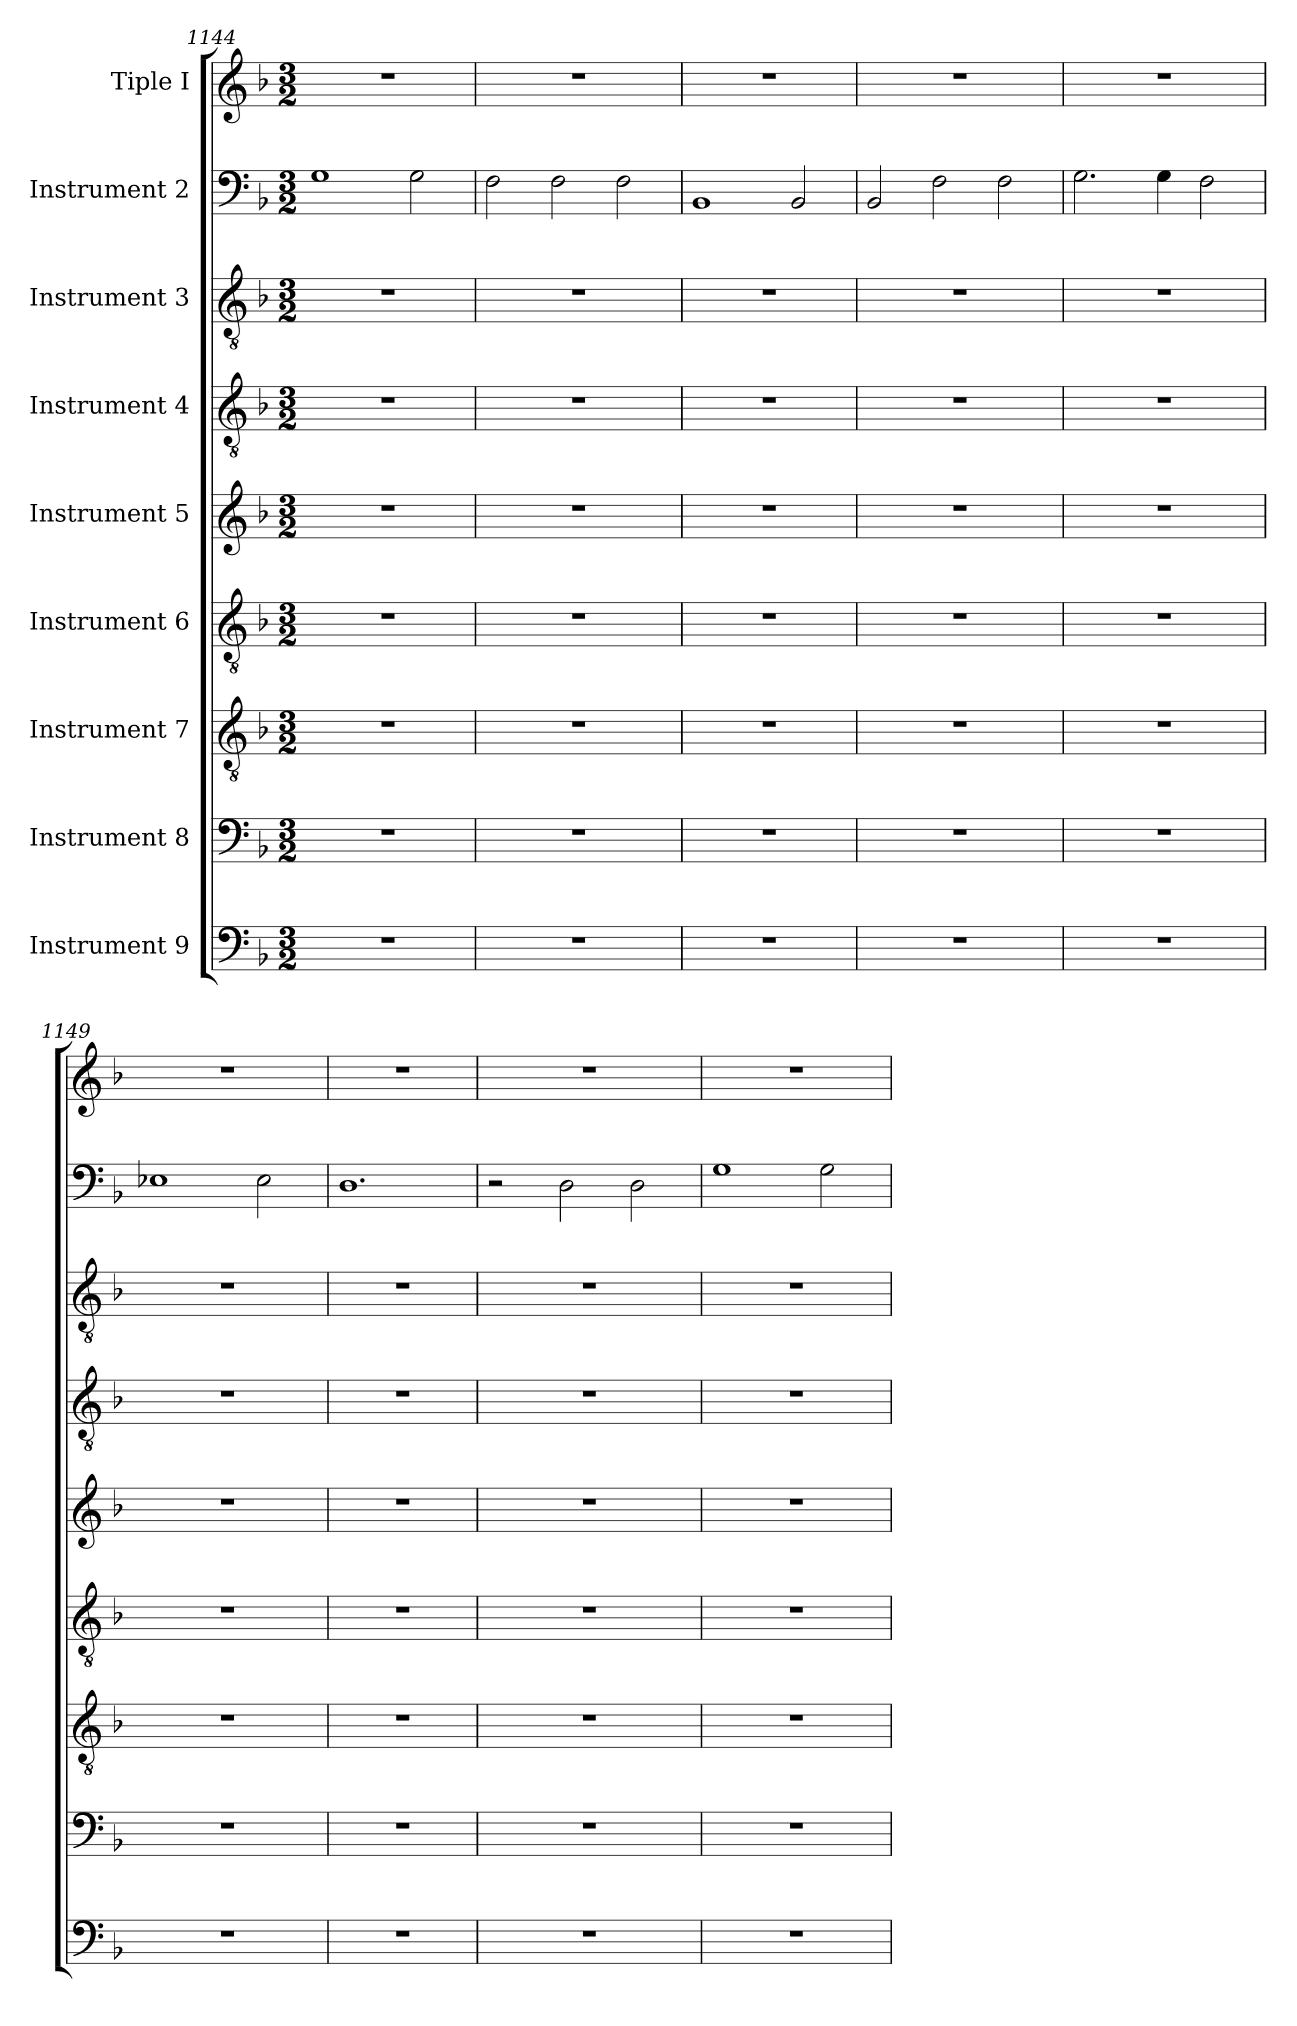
**kern	**kern	**kern	**kern	**kern	**kern	**kern	**kern	**text	**kern
*part9	*part8	*part7	*part6	*part5	*part4	*part3	*part2	*part2	*part1
*staff9	*staff8	*staff7	*staff6	*staff5	*staff4	*staff3	*staff2	*staff2	*staff1
*I"Instrument 9	*I"Instrument 8	*I"Instrument 7	*I"Instrument 6	*I"Instrument 5	*I"Instrument 4	*I"Instrument 3	*I"Instrument 2	*	*I"Tiple I
*clefF4	*clefF4	*clefGv2	*clefGv2	*clefG2	*clefGv2	*clefGv2	*clefF4	*	*clefG2
*k[b-]	*k[b-]	*k[b-]	*k[b-]	*k[b-]	*k[b-]	*k[b-]	*k[b-]	*	*k[b-]
*F:	*F:	*F:	*F:	*F:	*F:	*F:	*F:	*	*F:
*M3/2	*M3/2	*M3/2	*M3/2	*M3/2	*M3/2	*M3/2	*M3/2	*	*M3/2
=1144	=1144	=1144	=1144	=1144	=1144	=1144	=1144	=1144	=1144
!	!	!	!	!	!	!	!	!LO:LY:b:cj	!
1.r	1.r	1.r	1.r	1.r	1.r	1.r	1G	.	1.r
!	!	!	!	!	!	!	!	!LO:LY:b:cj	!
.	.	.	.	.	.	.	2G\	.	.
=1145	=1145	=1145	=1145	=1145	=1145	=1145	=1145	=1145	=1145
!	!	!	!	!	!	!	!	!LO:LY:b:cj	!
1.r	1.r	1.r	1.r	1.r	1.r	1.r	2F\	.	1.r
!	!	!	!	!	!	!	!	!LO:LY:b:cj	!
.	.	.	.	.	.	.	2F\	.	.
!	!	!	!	!	!	!	!	!LO:LY:b:cj	!
.	.	.	.	.	.	.	2F\	.	.
=1146	=1146	=1146	=1146	=1146	=1146	=1146	=1146	=1146	=1146
!	!	!	!	!	!	!	!	!LO:LY:b:cj	!
1.r	1.r	1.r	1.r	1.r	1.r	1.r	1BB-	.	1.r
!	!	!	!	!	!	!	!	!LO:LY:b:cj	!
.	.	.	.	.	.	.	2BB-/	.	.
=1147	=1147	=1147	=1147	=1147	=1147	=1147	=1147	=1147	=1147
!	!	!	!	!	!	!	!	!LO:LY:b:cj	!
1.r	1.r	1.r	1.r	1.r	1.r	1.r	2BB-/	.	1.r
!	!	!	!	!	!	!	!	!LO:LY:b:cj	!
.	.	.	.	.	.	.	2F\	.	.
!	!	!	!	!	!	!	!	!LO:LY:b:cj	!
.	.	.	.	.	.	.	2F\	.	.
=1148	=1148	=1148	=1148	=1148	=1148	=1148	=1148	=1148	=1148
!	!	!	!	!	!	!	!	!LO:LY:b:cj	!
1.r	1.r	1.r	1.r	1.r	1.r	1.r	2.G\	.	1.r
!	!	!	!	!	!	!	!	!LO:LY:b:cj	!
.	.	.	.	.	.	.	4G\	.	.
!	!	!	!	!	!	!	!	!LO:LY:b:cj	!
.	.	.	.	.	.	.	2F\	.	.
!!LO:LB:g=z
=1149	=1149	=1149	=1149	=1149	=1149	=1149	=1149	=1149	=1149
!	!	!	!	!	!	!	!	!LO:LY:b:cj	!
1.r	1.r	1.r	1.r	1.r	1.r	1.r	1E-X	.	1.r
!	!	!	!	!	!	!	!	!LO:LY:b:cj	!
.	.	.	.	.	.	.	2E-\	.	.
=1150	=1150	=1150	=1150	=1150	=1150	=1150	=1150	=1150	=1150
!	!	!	!	!	!	!	!	!LO:LY:b:cj	!
1.r	1.r	1.r	1.r	1.r	1.r	1.r	1.D	.	1.r
=1151	=1151	=1151	=1151	=1151	=1151	=1151	=1151	=1151	=1151
1.r	1.r	1.r	1.r	1.r	1.r	1.r	2r	.	1.r
!	!	!	!	!	!	!	!	!LO:LY:b:cj	!
.	.	.	.	.	.	.	2D\	.	.
!	!	!	!	!	!	!	!	!LO:LY:b:cj	!
.	.	.	.	.	.	.	2D\	.	.
=1152	=1152	=1152	=1152	=1152	=1152	=1152	=1152	=1152	=1152
!	!	!	!	!	!	!	!	!LO:LY:b:cj	!
1.r	1.r	1.r	1.r	1.r	1.r	1.r	1G	.	1.r
!	!	!	!	!	!	!	!	!LO:LY:b:cj	!
.	.	.	.	.	.	.	2G\	.	.
=	=	=	=	=	=	=	=	=	=
*-	*-	*-	*-	*-	*-	*-	*-	*-	*-
